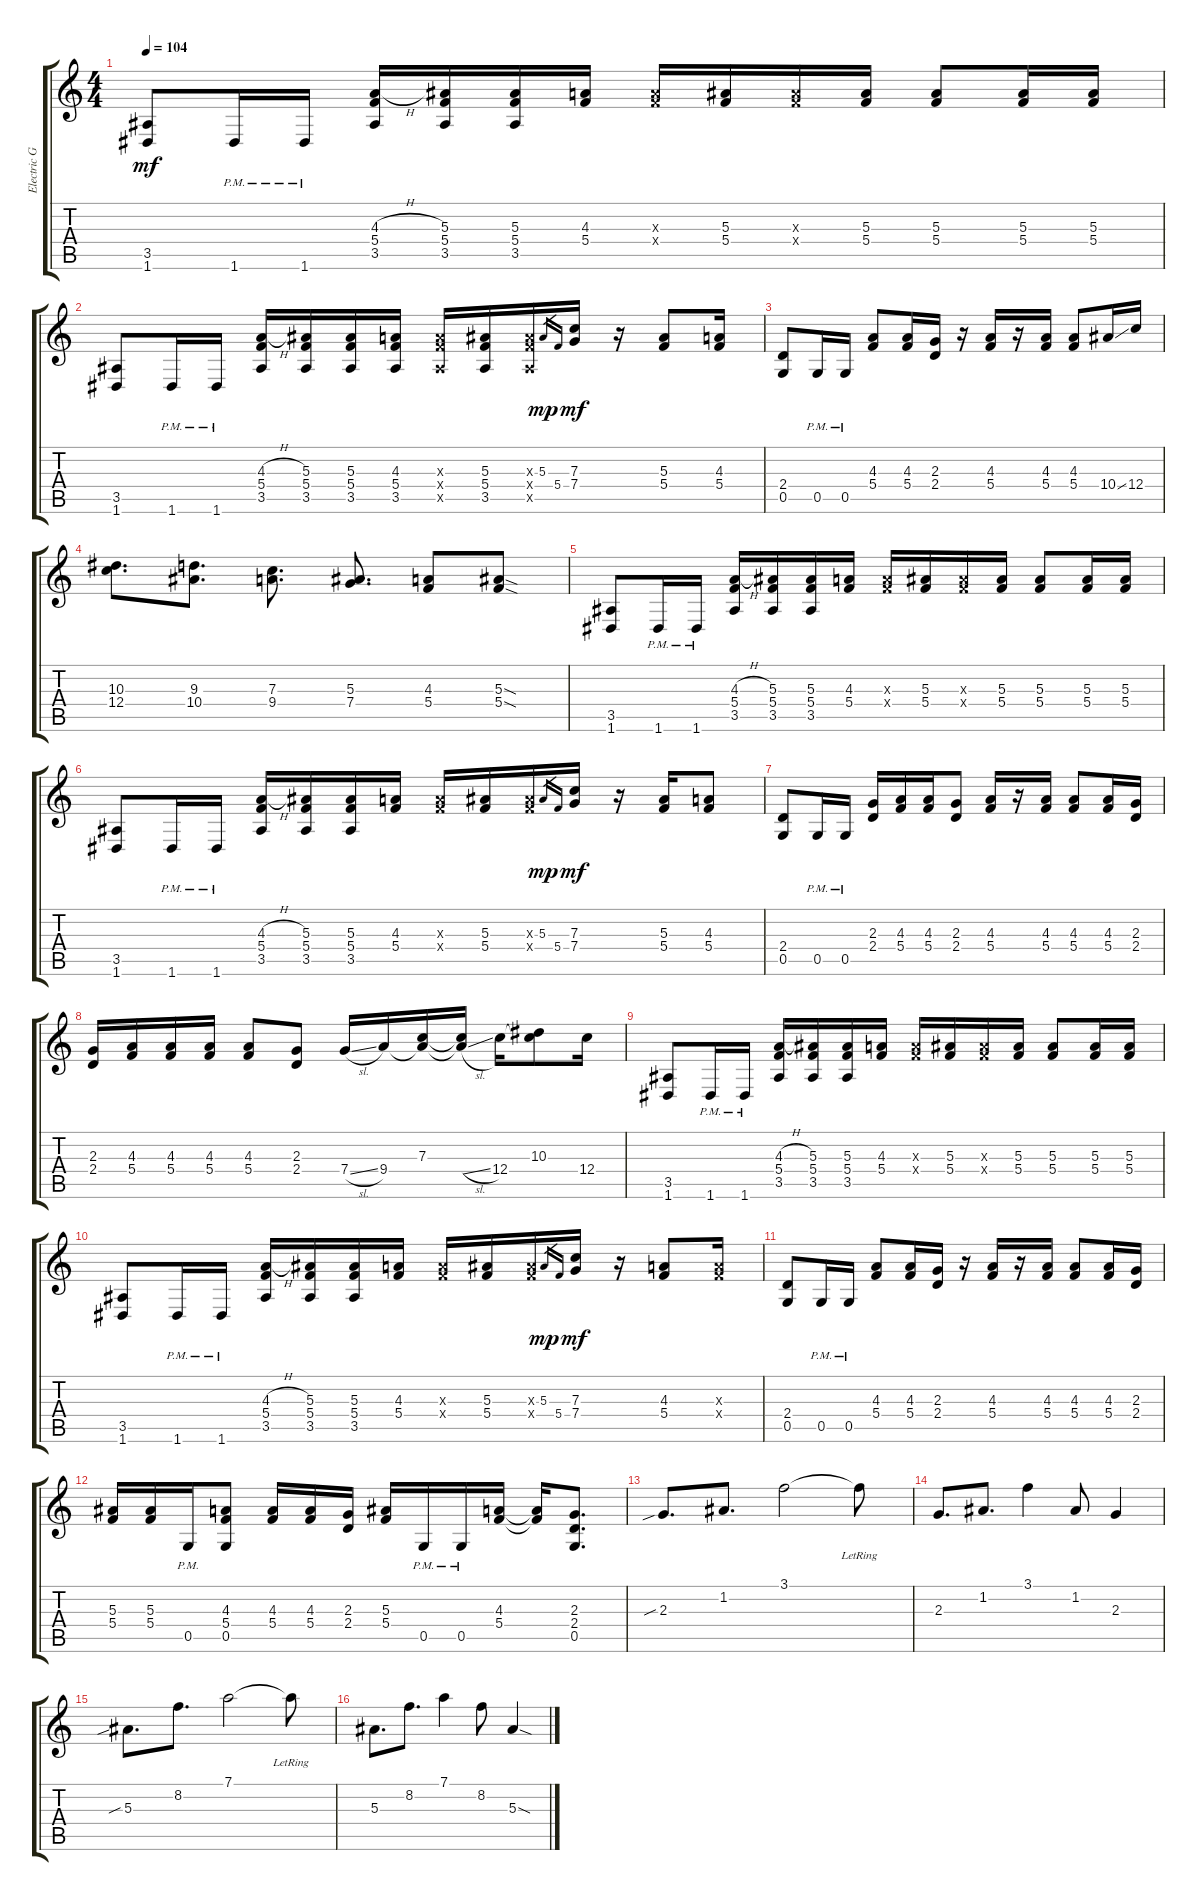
\track ("Electric Guitar 1" "Electric G") {instrument distortionguitar}
\staff {score tabs}
\tuning (D4 A3 F3 C3 G2 D2) {hide}
\ts (4 4)
\tempo 104
\clef g2
\ks c
(3.5 1.6).8{dy mf} 1.6{pm}.16 1.6{pm}.16 (4.3{h} 5.4 3.5).16 (5.3 5.4 3.5).16 (5.3 5.4 3.5).16 (4.3 5.4).16 (4.3{x} 5.4{x}).16 (5.3 5.4).16 (5.3{x} 5.4{x}).16 (5.3 5.4).16 (5.3 5.4).8 (5.3 5.4).16 (5.3 5.4).16 |
(3.5 1.6).8 1.6{pm}.16 1.6{pm}.16 (4.3{h} 5.4 3.5).16 (5.3 5.4 3.5).16 (5.3 5.4 3.5).16 (4.3 5.4 3.5).16 (4.3{x} 5.4{x} 3.5{x}).16 (5.3 5.4 3.5).16 (5.3{x} 5.4{x} 3.5{x}).16 5.3.16{gr dy mp} 5.4.16{gr} (7.3 7.4).16{dy mf} r.16 (5.3 5.4).8 (4.3 5.4).16 |
(2.4 0.5).8 0.5{pm}.16 0.5{pm}.16 (4.3 5.4).8 (4.3 5.4).16 (2.3 2.4).16 r.16 (4.3 5.4).16 r.16 (4.3 5.4).16 (4.3 5.4).8 10.4{ss}.16 12.4.16 |
(10.3 12.4).8{d} (9.3 10.4).8{d} (7.3 9.4).8{d} (5.3 7.4).8{d} (4.3 5.4).8 (5.3{sod} 5.4{sod}).8 |
(3.5 1.6).8 1.6{pm}.16 1.6{pm}.16 (4.3{h} 5.4 3.5).16 (5.3 5.4 3.5).16 (5.3 5.4 3.5).16 (4.3 5.4).16 (4.3{x} 5.4{x}).16 (5.3 5.4).16 (5.3{x} 5.4{x}).16 (5.3 5.4).16 (5.3 5.4).8 (5.3 5.4).16 (5.3 5.4).16 |
(3.5 1.6).8 1.6{pm}.16 1.6{pm}.16 (4.3{h} 5.4 3.5).16 (5.3 5.4 3.5).16 (5.3 5.4 3.5).16 (4.3 5.4).16 (4.3{x} 5.4{x}).16 (5.3 5.4).16 (5.3{x} 5.4{x}).16 5.3.16{gr dy mp} 5.4.16{gr} (7.3 7.4).16{dy mf} r.16 (5.3 5.4).16 (4.3 5.4).8 |
(2.4 0.5).8 0.5{pm}.16 0.5{pm}.16 (2.3 2.4).16 (4.3 5.4).16 (4.3 5.4).16 (2.3 2.4).8 (4.3 5.4).16 r.16 (4.3 5.4).16 (4.3 5.4).8 (4.3 5.4).16 (2.3 2.4).16 |
(2.3 2.4).16 (4.3 5.4).16 (4.3 5.4).16 (4.3 5.4).16 (4.3 5.4).8 (2.3 2.4).8 7.4{sl}.16 9.4.16 (7.3 9.4{t}).16 (7.3{t} 9.4{sl t}).16 12.4.16 (10.3 12.4{t}).8 12.4.16 |
(3.5 1.6).8 1.6{pm}.16 1.6{pm}.16 (4.3{h} 5.4 3.5).16 (5.3 5.4 3.5).16 (5.3 5.4 3.5).16 (4.3 5.4).16 (4.3{x} 5.4{x}).16 (5.3 5.4).16 (5.3{x} 5.4{x}).16 (5.3 5.4).16 (5.3 5.4).8 (5.3 5.4).16 (5.3 5.4).16 |
(3.5 1.6).8 1.6{pm}.16 1.6{pm}.16 (4.3{h} 5.4 3.5).16 (5.3 5.4 3.5).16 (5.3 5.4 3.5).16 (4.3 5.4).16 (4.3{x} 5.4{x}).16 (5.3 5.4).16 (5.3{x} 5.4{x}).16 5.3.16{gr dy mp} 5.4.16{gr} (7.3 7.4).16{dy mf} r.16 (4.3 5.4).8 (4.3{x} 5.4{x}).16 |
(2.4 0.5).8 0.5{pm}.16 0.5{pm}.16 (4.3 5.4).8 (4.3 5.4).16 (2.3 2.4).16 r.16 (4.3 5.4).16 r.16 (4.3 5.4).16 (4.3 5.4).8 (4.3 5.4).16 (2.3 2.4).16 |
(5.3 5.4).16 (5.3 5.4).16 0.5{pm}.16 (4.3 5.4 0.5).8 (4.3 5.4).16 (4.3 5.4).16 (2.3 2.4).16 (5.3 5.4).16 0.5{pm}.16 0.5{pm}.16 (4.3 5.4).16 (4.3{t} 5.4{t}).16 (2.3 2.4 0.5).8{d} |
2.3{sib}.8{d} 1.2.8{d} 3.1.2 3.1{lr t}.8 |
2.3.8{d} 1.2.8{d} 3.1.4 1.2.8 2.3.4 |
5.3{sib}.8{d} 8.2.8{d} 7.1.2 7.1{lr t}.8 |
5.3.8{d} 8.2.8{d} 7.1.4 8.2.8 5.3{sod}.4
